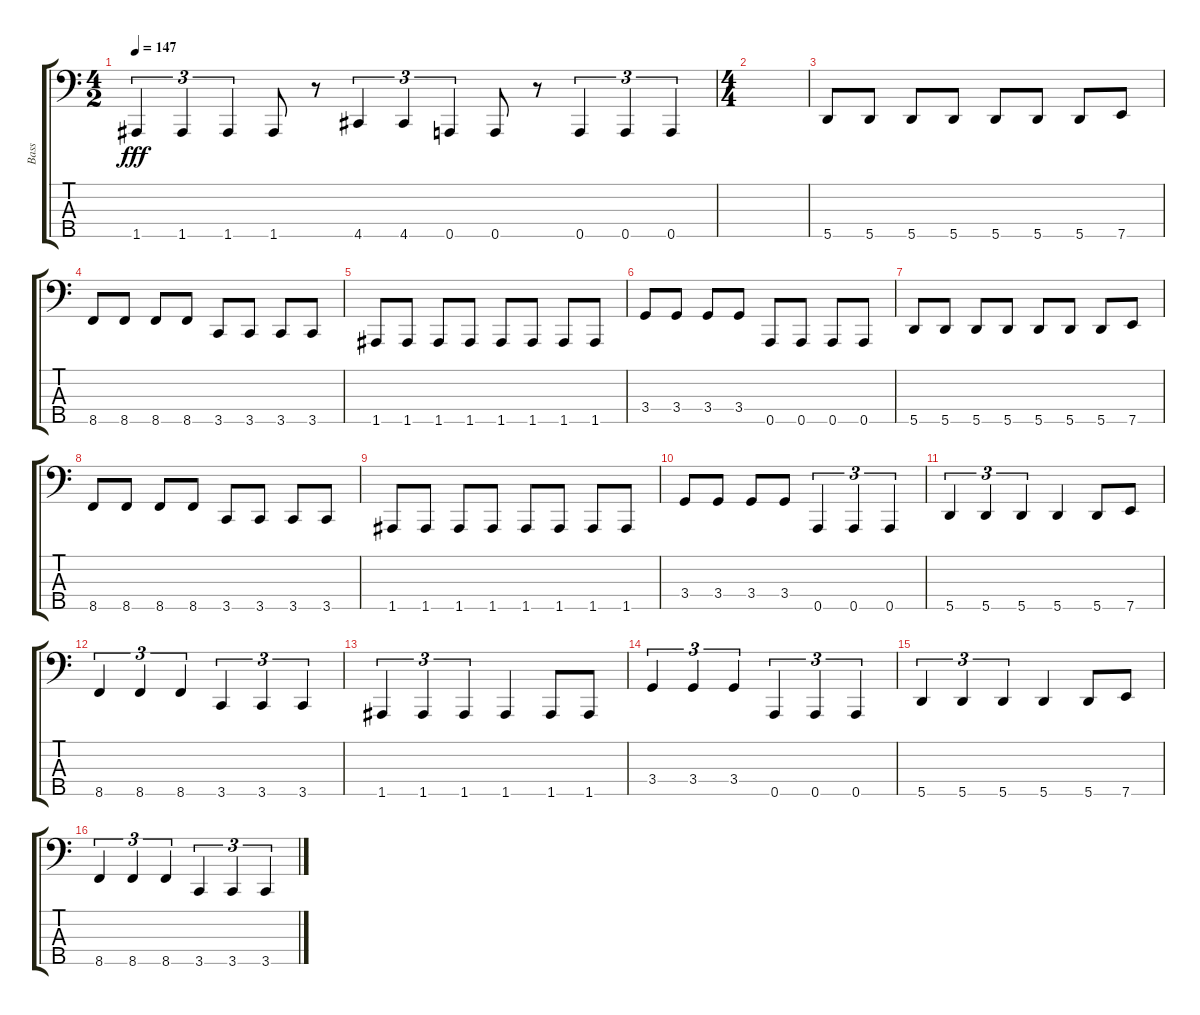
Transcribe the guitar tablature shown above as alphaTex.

\track ("Bass" "Bass") {instrument electricbasspick}
\staff {score tabs}
\tuning (G2 D2 A1 E1 A0) {hide}
\ts (4 2)
\tempo 147
\clef f4
\ks c
1.5.4{tu (3 2) dy fff} 1.5.4{tu (3 2)} 1.5.4{tu (3 2)} 1.5.8 r.8 4.5.4{tu (3 2)} 4.5.4{tu (3 2)} 0.5.4{tu (3 2)} 0.5.8 r.8 0.5.4{tu (3 2)} 0.5.4{tu (3 2)} 0.5.4{tu (3 2)} |
\ts (4 4)
|
5.5.8 5.5.8 5.5.8 5.5.8 5.5.8 5.5.8 5.5.8 7.5.8 |
8.5.8 8.5.8 8.5.8 8.5.8 3.5.8 3.5.8 3.5.8 3.5.8 |
1.5.8 1.5.8 1.5.8 1.5.8 1.5.8 1.5.8 1.5.8 1.5.8 |
3.4.8 3.4.8 3.4.8 3.4.8 0.5.8 0.5.8 0.5.8 0.5.8 |
5.5.8 5.5.8 5.5.8 5.5.8 5.5.8 5.5.8 5.5.8 7.5.8 |
8.5.8 8.5.8 8.5.8 8.5.8 3.5.8 3.5.8 3.5.8 3.5.8 |
1.5.8 1.5.8 1.5.8 1.5.8 1.5.8 1.5.8 1.5.8 1.5.8 |
3.4.8 3.4.8 3.4.8 3.4.8 0.5.4{tu (3 2)} 0.5.4{tu (3 2)} 0.5.4{tu (3 2)} |
5.5.4{tu (3 2)} 5.5.4{tu (3 2)} 5.5.4{tu (3 2)} 5.5.4 5.5.8 7.5.8 |
8.5.4{tu (3 2)} 8.5.4{tu (3 2)} 8.5.4{tu (3 2)} 3.5.4{tu (3 2)} 3.5.4{tu (3 2)} 3.5.4{tu (3 2)} |
1.5.4{tu (3 2)} 1.5.4{tu (3 2)} 1.5.4{tu (3 2)} 1.5.4 1.5.8 1.5.8 |
3.4.4{tu (3 2)} 3.4.4{tu (3 2)} 3.4.4{tu (3 2)} 0.5.4{tu (3 2)} 0.5.4{tu (3 2)} 0.5.4{tu (3 2)} |
5.5.4{tu (3 2)} 5.5.4{tu (3 2)} 5.5.4{tu (3 2)} 5.5.4 5.5.8 7.5.8 |
8.5.4{tu (3 2)} 8.5.4{tu (3 2)} 8.5.4{tu (3 2)} 3.5.4{tu (3 2)} 3.5.4{tu (3 2)} 3.5.4{tu (3 2)}
